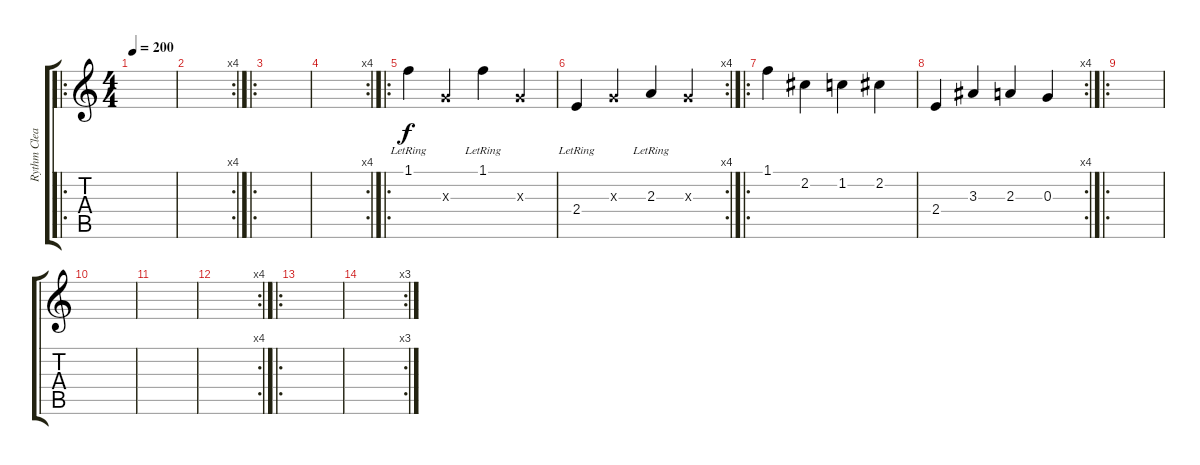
\track ("Rythm Clean" "Rythm Clea") {instrument acousticguitarsteel}
\staff {score tabs}
\tuning (E4 B3 G3 D3 A2 D2) {hide}
\ro
\ts (4 4)
\tempo 200
\clef g2
\ks c
|
\rc 4
|
\ro
|
\rc 4
|
\ro
1.1{lr}.4 0.3{x}.4 1.1{lr}.4 0.3{x}.4 |
\rc 4
2.4{lr}.4 0.3{x}.4 2.3{lr}.4 0.3{x}.4 |
\ro
1.1.4 2.2.4 1.2.4 2.2.4 |
\rc 4
2.4.4 3.3.4 2.3.4 0.3.4 |
\ro
|
|
|
\rc 4
|
\ro
|
\rc 3
